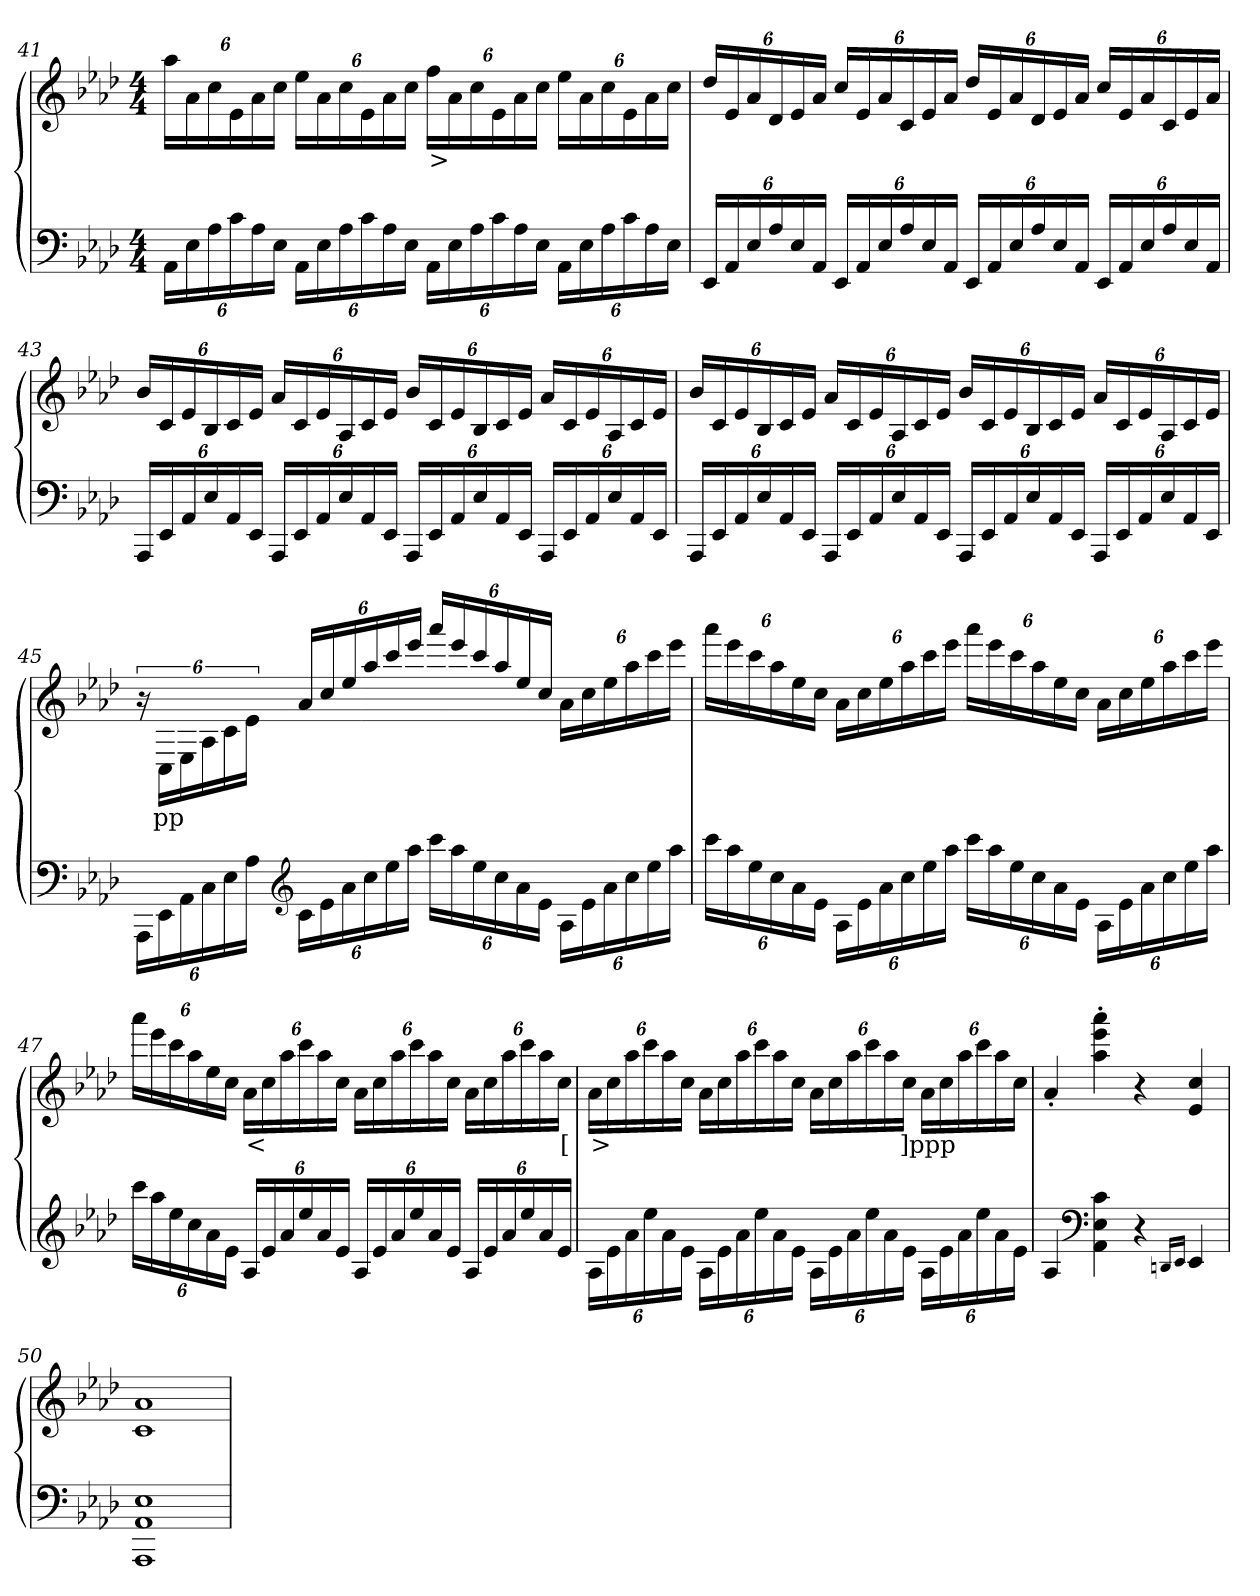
**kern	**kern	**text
*part2	*part1	*part1
*staff2	*staff1	*staff1
*clefF4	*clefG2	*
*k[b-e-a-d-]	*k[b-e-a-d-]	*
*M4/4	*M4/4	*
=41	=41	=41
24AA-\LL	24aa-\LL	.
24E-	24a-	.
24A-	24cc	.
24c	24e-	.
24A-	24a-	.
24E-JJ	24ccJJ	.
24AA-\LL	24ee-\LL	.
24E-	24a-	.
24A-	24cc	.
24c	24e-	.
24A-	24a-	.
24E-JJ	24ccJJ	.
24AA-\LL	24ff\LL	>
24E-	24a-	.
24A-	24cc	.
24c	24e-	.
24A-	24a-	.
24E-JJ	24ccJJ	.
24AA-\LL	24ee-\LL	.
24E-	24a-	.
24A-	24cc	.
24c	24e-	.
24A-	24a-	.
24E-JJ	24ccJJ	.
=42	=42	=42
24EE-LL	24dd-LL	.
24AA-	24e-	.
24E-	24a-	.
24A-	24d-	.
24E-	24e-	.
24AA-JJ	24a-JJ	.
24EE-LL	24ccLL	.
24AA-	24e-	.
24E-	24a-	.
24A-	24c	.
24E-	24e-	.
24AA-JJ	24a-JJ	.
24EE-LL	24dd-LL	.
24AA-	24e-	.
24E-	24a-	.
24A-	24d-	.
24E-	24e-	.
24AA-JJ	24a-JJ	.
24EE-LL	24ccLL	.
24AA-	24e-	.
24E-	24a-	.
24A-	24c	.
24E-	24e-	.
24AA-JJ	24a-JJ	.
=43	=43	=43
24AAA-LL	24b-LL	.
24EE-	24c	.
24AA-	24e-	.
24E-	24B-	.
24AA-	24c	.
24EE-JJ	24e-JJ	.
24AAA-LL	24a-LL	.
24EE-	24c	.
24AA-	24e-	.
24E-	24A-	.
24AA-	24c	.
24EE-JJ	24e-JJ	.
24AAA-LL	24b-LL	.
24EE-	24c	.
24AA-	24e-	.
24E-	24B-	.
24AA-	24c	.
24EE-JJ	24e-JJ	.
24AAA-LL	24a-LL	.
24EE-	24c	.
24AA-	24e-	.
24E-	24A-	.
24AA-	24c	.
24EE-JJ	24e-JJ	.
=44	=44	=44
24AAA-LL	24b-LL	.
24EE-	24c	.
24AA-	24e-	.
24E-	24B-	.
24AA-	24c	.
24EE-JJ	24e-JJ	.
24AAA-LL	24a-LL	.
24EE-	24c	.
24AA-	24e-	.
24E-	24A-	.
24AA-	24c	.
24EE-JJ	24e-JJ	.
24AAA-LL	24b-LL	.
24EE-	24c	.
24AA-	24e-	.
24E-	24B-	.
24AA-	24c	.
24EE-JJ	24e-JJ	.
24AAA-LL	24a-LL	.
24EE-	24c	.
24AA-	24e-	.
24E-	24A-	.
24AA-	24c	.
24EE-JJ	24e-JJ	.
=45	=45	=45
24AAA-\LL	24r	.
24EE-	24C\LL	pp
24AA-	24E-\	.
24C	24A-\	.
24E-	24c/	.
24A-JJ	24e-/JJ	.
*clefG2	*	*
24c\LL	24a-/LL	.
24e-	24cc	.
24a-	24ee-	.
24cc	24aa-	.
24ee-	24ccc	.
24aa-JJ	24eee-JJ	.
24ccc\LL	24aaa-/LL	.
24aa-	24eee-	.
24ee-	24ccc	.
24cc	24aa-	.
24a-	24ee-	.
24e-JJ	24ccJJ	.
24A-\LL	24a-LL	.
24e-	24cc	.
24a-	24ee-	.
24cc	24aa-	.
24ee-	24ccc	.
24aa-JJ	24eee-JJ	.
=46	=46	=46
24ccc\LL	24aaa-LL	.
24aa-	24eee-	.
24ee-	24ccc	.
24cc	24aa-	.
24a-	24ee-	.
24e-JJ	24ccJJ	.
24A-\LL	24a-LL	.
24e-	24cc	.
24a-	24ee-	.
24cc	24aa-	.
24ee-	24ccc	.
24aa-JJ	24eee-JJ	.
24ccc\LL	24aaa-LL	.
24aa-	24eee-	.
24ee-	24ccc	.
24cc	24aa-	.
24a-	24ee-	.
24e-JJ	24ccJJ	.
24A-\LL	24a-LL	.
24e-	24cc	.
24a-	24ee-	.
24cc	24aa-	.
24ee-	24ccc	.
24aa-JJ	24eee-JJ	.
=47	=47	=47
24ccc\LL	24aaa-\LL	.
24aa-	24eee-	.
24ee-	24ccc	.
24cc	24aa-	.
24a-	24ee-	.
24e-JJ	24ccJJ	.
24A-LL	24a-\LL	<
24e-	24cc	.
24a-	24aa-	.
24ee-	24ccc	.
24a-	24aa-	.
24e-JJ	24ccJJ	.
24A-LL	24a-\LL	.
24e-	24cc	.
24a-	24aa-	.
24ee-	24ccc	.
24a-	24aa-	.
24e-JJ	24ccJJ	.
24A-LL	24a-\LL	.
24e-	24cc	.
24a-	24aa-	.
24ee-	24ccc	.
24a-	24aa-	.
24e-JJ	24ccJJ	[
=48	=48	=48
24A-\LL	24a-\LL	>
24e-	24cc	.
24a-	24aa-	.
24ee-	24ccc	.
24a-	24aa-	.
24e-JJ	24ccJJ	.
24A-\LL	24a-\LL	.
24e-	24cc	.
24a-	24aa-	.
24ee-	24ccc	.
24a-	24aa-	.
24e-JJ	24ccJJ	.
24A-\LL	24a-\LL	.
24e-	24cc	.
24a-	24aa-	.
24ee-	24ccc	.
24a-	24aa-	.
24e-JJ	24ccJJ	.
24A-\LL	24a-\LL	]ppp
24e-	24cc	.
24a-	24aa-	.
24ee-	24ccc	.
24a-	24aa-	.
24e-JJ	24ccJJ	.
=49	=49	=49
4A-	4a-'>	.
*clefF4	*	*
4c 4E- 4AA-	4aaa-'> 4eee-'> 4aa-'>	.
4r	4r	.
16qqDDn/LL	.	.
16qqEE-/JJ	.	.
4EE-	4cc 4e-	.
=50	=50	=50
1E- 1AA- 1AAA-	1a- 1c	.
=	=	=
*-	*-	*-
